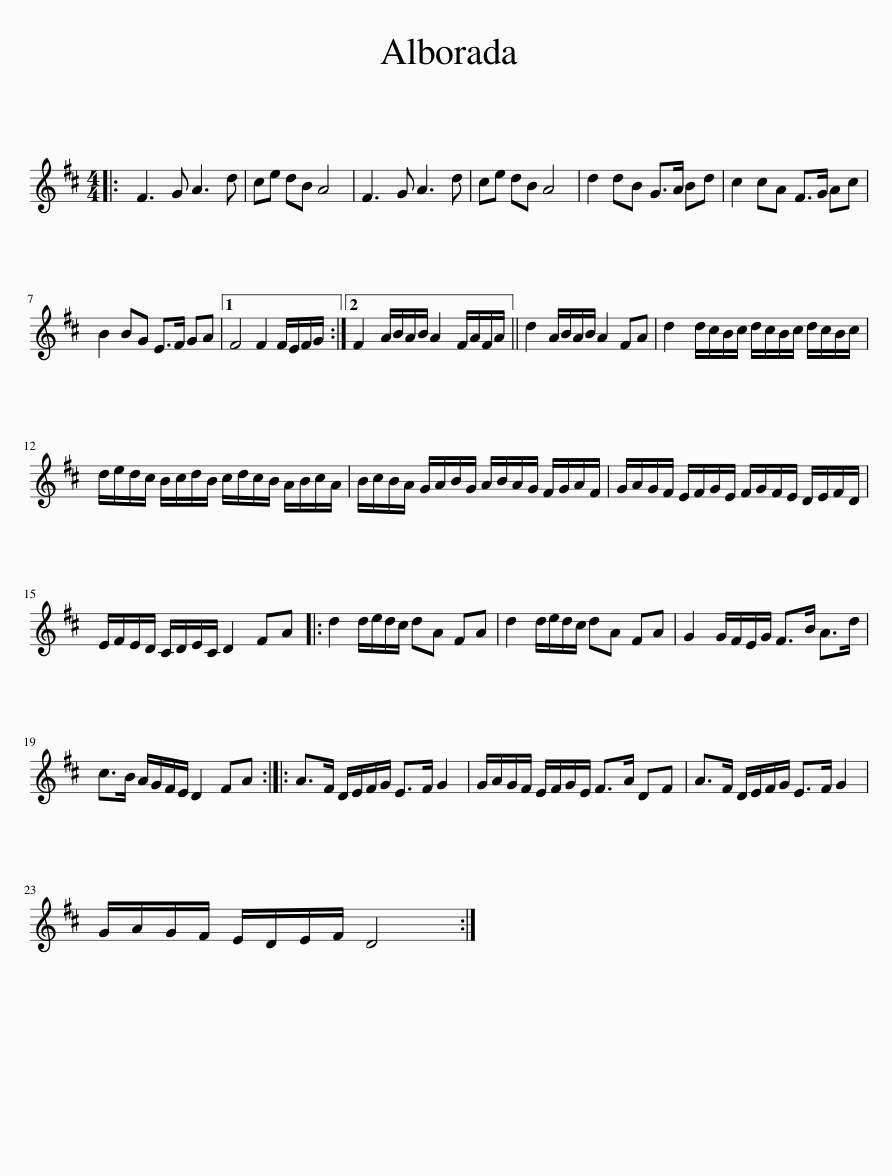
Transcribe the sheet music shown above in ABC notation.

X:1
L:1/8
M:4/4
I:linebreak $
K:D
V:1 treble
V:1
|: F3 G A3 d | ce dB A4 | F3 G A3 d | ce dB A4 | d2 dB G>A Bd | %5
 c2 cA F>G Ac |$ B2 BG E>F GA |1 F4 F2 F/E/F/G/ :|2 F2 A/B/A/B/ A2 F/A/F/A/ || d2 A/B/A/B/ A2 FA | %10
 d2 d/c/B/c/ d/c/B/c/ d/c/B/c/ |$ d/e/d/c/ B/c/d/B/ c/d/c/B/ A/B/c/A/ | B/c/B/A/ G/A/B/G/ A/B/A/G/ F/G/A/F/ | G/A/G/F/ E/F/G/E/ F/G/F/E/ D/E/F/D/ |$ E/F/E/D/ C/D/E/C/ D2 FA |: %15
 d2 d/e/d/c/ dA FA | d2 d/e/d/c/ dA FA | G2 G/F/E/G/ F>B A>d |$ c>B A/G/F/E/ D2 FA :: A>F D/E/F/G/ E>F G2 | %20
 G/A/G/F/ E/F/G/E/ F>A DF | A>F D/E/F/G/ E>F G2 |$ G/A/G/F/ E/D/E/F/ D4 :| %23
